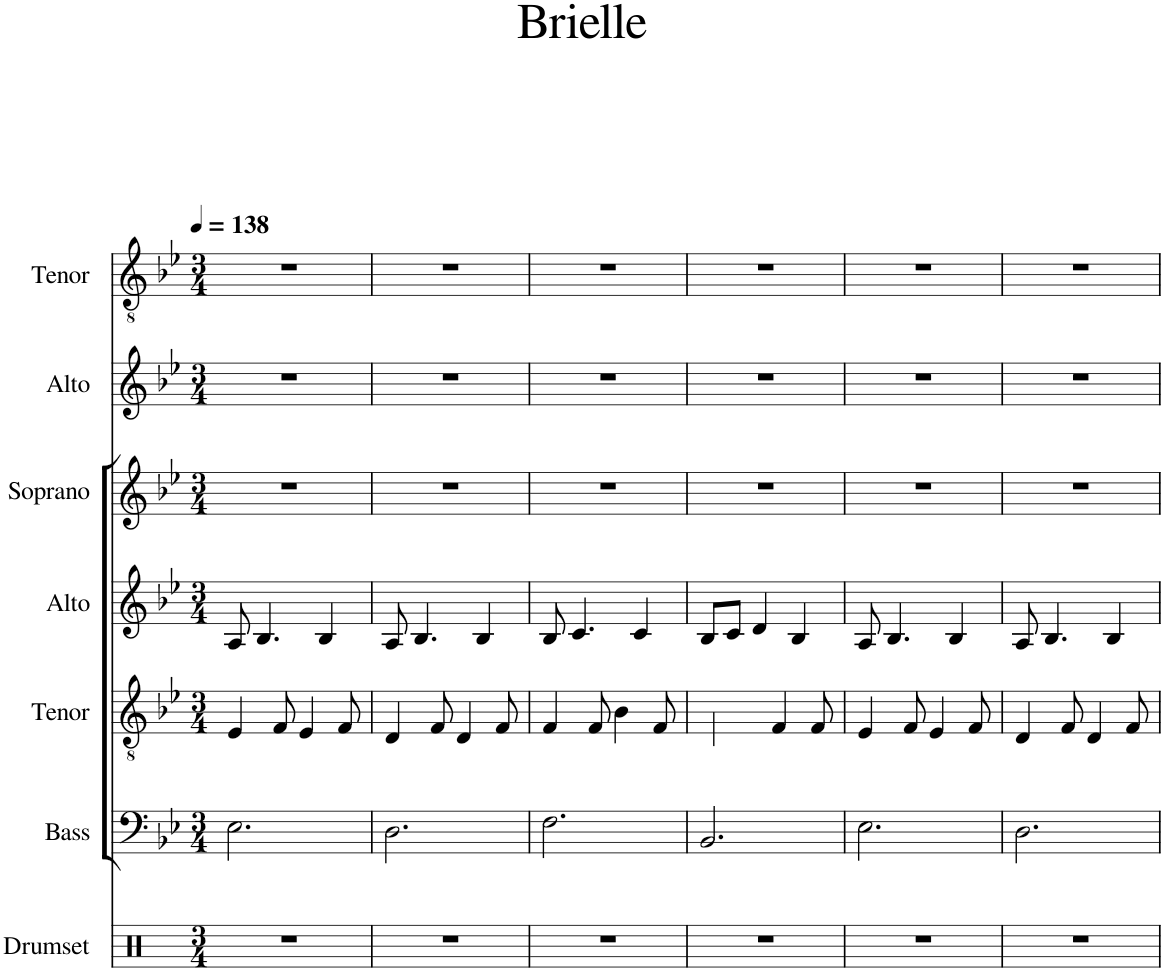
**kern	**kern	**kern	**kern	**kern	**kern	**kern
*part7	*part6	*part5	*part4	*part3	*part2	*part1
*staff7	*staff6	*staff5	*staff4	*staff3	*staff2	*staff1
*I"Drumset	*I"Bass	*I"Tenor	*I"Alto	*I"Soprano	*I"Alto	*I"Tenor
*I'Drs.	*I'B.	*I'T.	*I'A.	*I'S.	*I'A.	*I'T.
*clefX	*clefF4	*clefGv2	*clefG2	*clefG2	*clefG2	*clefGv2
*k[]	*k[b-e-]	*k[b-e-]	*k[b-e-]	*k[b-e-]	*k[b-e-]	*k[b-e-]
*M3/4	*M3/4	*M3/4	*M3/4	*M3/4	*M3/4	*M3/4
*MM138	*MM138	*MM138	*MM138	*MM138	*MM138	*MM138
=1	=1	=1	=1	=1	=1	=1
2.r	2.E-\	4E-/	8A/	2.r	2.r	2.r
.	.	.	4.B-/	.	.	.
.	.	8F/	.	.	.	.
.	.	4E-/	.	.	.	.
.	.	.	4B-/	.	.	.
.	.	8F/	.	.	.	.
=2	=2	=2	=2	=2	=2	=2
2.r	2.D\	4D/	8A/	2.r	2.r	2.r
.	.	.	4.B-/	.	.	.
.	.	8F/	.	.	.	.
.	.	4D/	.	.	.	.
.	.	.	4B-/	.	.	.
.	.	8F/	.	.	.	.
=3	=3	=3	=3	=3	=3	=3
2.r	2.F\	4F/	8B-/	2.r	2.r	2.r
.	.	.	4.c/	.	.	.
.	.	8F/	.	.	.	.
.	.	4B-\	.	.	.	.
.	.	.	4c/	.	.	.
.	.	8F/	.	.	.	.
=4	=4	=4	=4	=4	=4	=4
2.r	2.BB-/	4.BB-/	8B-/L	2.r	2.r	2.r
.	.	.	8c/J	.	.	.
.	.	.	4d/	.	.	.
.	.	4F/	.	.	.	.
.	.	.	4B-/	.	.	.
.	.	8F/	.	.	.	.
=5	=5	=5	=5	=5	=5	=5
2.r	2.E-\	4E-/	8A/	2.r	2.r	2.r
.	.	.	4.B-/	.	.	.
.	.	8F/	.	.	.	.
.	.	4E-/	.	.	.	.
.	.	.	4B-/	.	.	.
.	.	8F/	.	.	.	.
=6	=6	=6	=6	=6	=6	=6
2.r	2.D\	4D/	8A/	2.r	2.r	2.r
.	.	.	4.B-/	.	.	.
.	.	8F/	.	.	.	.
.	.	4D/	.	.	.	.
.	.	.	4B-/	.	.	.
.	.	8F/	.	.	.	.
=	=	=	=	=	=	=
*-	*-	*-	*-	*-	*-	*-
